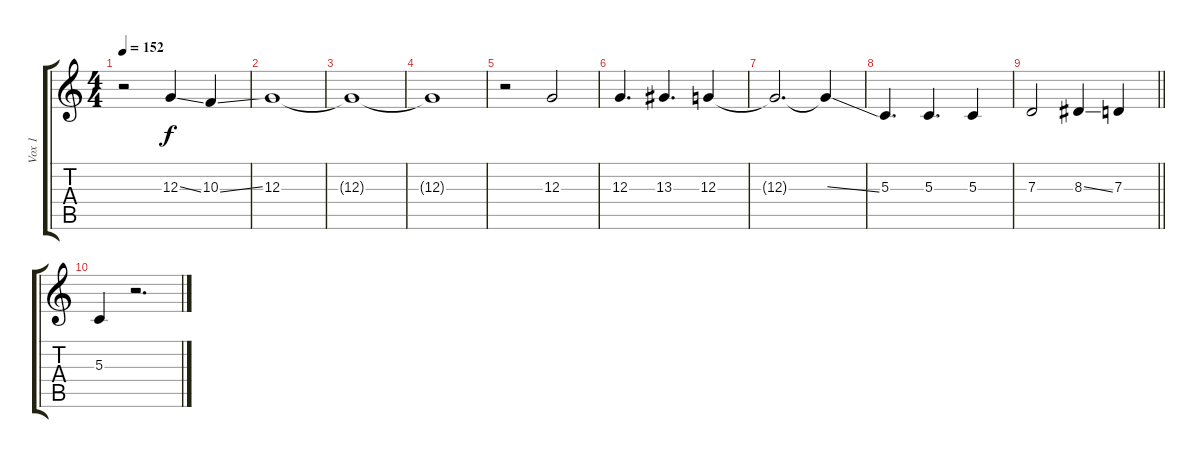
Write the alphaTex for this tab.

\track ("Vox 1" "Vox 1") {instrument viola}
\staff {score tabs}
\tuning (E4 B3 G3 D3 A2 E2) {hide}
\ts (4 4)
\tempo 152
\clef g2
\ks c
r.2{dy f} 12.3{ss}.4 10.3{ss}.4 |
12.3.1 |
12.3{t}.1 |
12.3{t}.1 |
r.2 12.3.2 |
12.3.4{d} 13.3.4{d} 12.3.4 |
12.3{t}.2{d} 12.3{ss t}.4 |
5.3.4{d} 5.3.4{d} 5.3.4 |
\barLineRight lightlight
7.3.2 8.3{ss}.4 7.3.4 |
\section ("" " ")
5.3.4 r.2{d}
